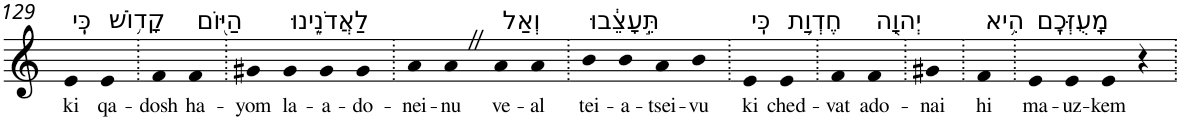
**kern	**text
*part1	*part1
*staff1	*staff1
*I"Piano	*
*I'Pno	*
!!LO:PB:g=z
*clefG2	*
*k[]	*
=129	=129
!LO:TX:a:t=כִּֽי	!
!	!LO:LY:b
4e	ki
!LO:TX:a:t=קָד֥וֹשׁ	!
!	!LO:LY:b
4e	qa-
=130.	=130.
!	!LO:LY:b
4f	-dosh
!LO:TX:a:t=הַיּ֖וֹם	!
!	!LO:LY:b
4f	ha-
=131.	=131.
!	!LO:LY:b
4g#X	-yom
!LO:TX:a:t=לַאֲדֹנֵ֑ינוּ	!
!	!LO:LY:b
4g#	la-
!	!LO:LY:b
4g#	-a-
!	!LO:LY:b
4g#	-do-
=132.	=132.
!	!LO:LY:b
4a	-nei-
!	!LO:LY:b
4aZ	-nu
!LO:TX:a:t=וְאַל	!
!	!LO:LY:b
4a	ve-
!	!LO:LY:b
4a	-al
=133.	=133.
!LO:TX:a:t=תֵּ֣עָצֵ֔בוּ	!
!	!LO:LY:b
4b	tei-
!	!LO:LY:b
4b	-a-
!	!LO:LY:b
4a	-tsei-
!	!LO:LY:b
4b	-vu
=134.	=134.
!LO:TX:a:t=כִּֽי	!
!	!LO:LY:b
4e	ki
!LO:TX:a:t=חֶדְוַ֥ת	!
!	!LO:LY:b
4e	ched-
=135.	=135.
!	!LO:LY:b
4f	-vat
!LO:TX:a:t=יְהוָ֖ה	!
!	!LO:LY:b
4f	ado-
=136.	=136.
!	!LO:LY:b
4g#X	-nai
=137.	=137.
!LO:TX:a:t=הִ֥יא	!
!	!LO:LY:b
4f	hi
=138.	=138.
!LO:TX:a:t=מָֽעֻזְּכֶֽם	!
!	!LO:LY:b
4e	ma-
!	!LO:LY:b
4e	-uz-
!	!LO:LY:b
4e	-kem
4r	.
=.	=.
*-	*-
